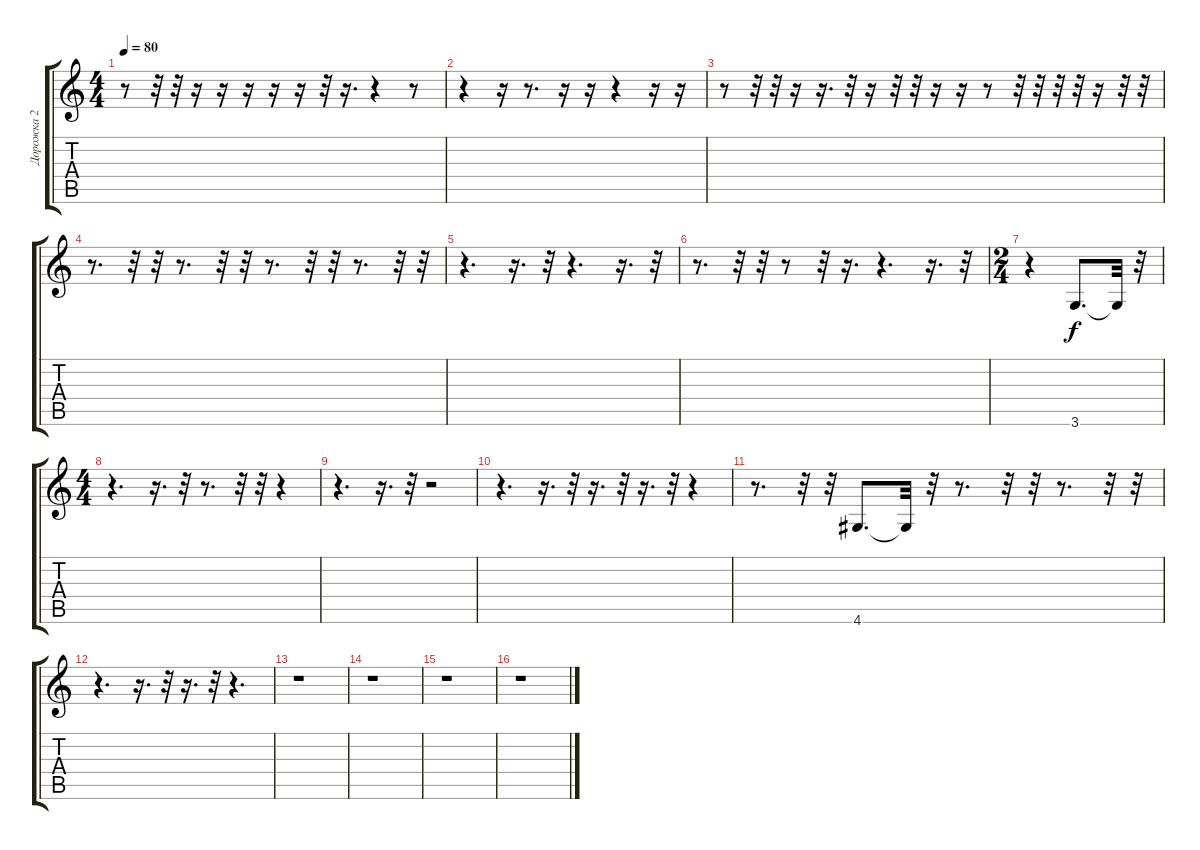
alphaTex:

\track ("Дорожка 2" "Дорожка 2") {instrument electricbasspick}
\staff {score tabs}
\tuning (E4 B3 G3 D3 A2 E2) {hide}
\ts (4 4)
\tempo 80
\clef g2
\ks c
r.8{dy f} r.32 r.32 r.16 r.16 r.16 r.16 r.16 r.32 r.16{d} r.4 r.8 |
r.4 r.16 r.8{d} r.16 r.16 r.4 r.16 r.16 |
r.8 r.32 r.32 r.16 r.16{d} r.32 r.16 r.32 r.32 r.16 r.16 r.8 r.32 r.32 r.32 r.32 r.16 r.32 r.32 |
r.8{d} r.32 r.32 r.8{d} r.32 r.32 r.8{d} r.32 r.32 r.8{d} r.32 r.32 |
r.4{d} r.16{d} r.32 r.4{d} r.16{d} r.32 |
r.8{d} r.32 r.32 r.8 r.32 r.16{d} r.4{d} r.16{d} r.32 |
\ts (2 4)
r.4 3.6.8{d} 3.6{t}.32 r.32 |
\ts (4 4)
r.4{d} r.16{d} r.32 r.8{d} r.32 r.32 r.4 |
r.4{d} r.16{d} r.32 r.2 |
r.4{d} r.16{d} r.32 r.16{d} r.32 r.16{d} r.32 r.4 |
r.8{d} r.32 r.32 4.6.8{d} 4.6{t}.32 r.32 r.8{d} r.32 r.32 r.8{d} r.32 r.32 |
r.4{d} r.16{d} r.32 r.16{d} r.32 r.4{d} |
r.1 |
r.1 |
r.1 |
r.1
